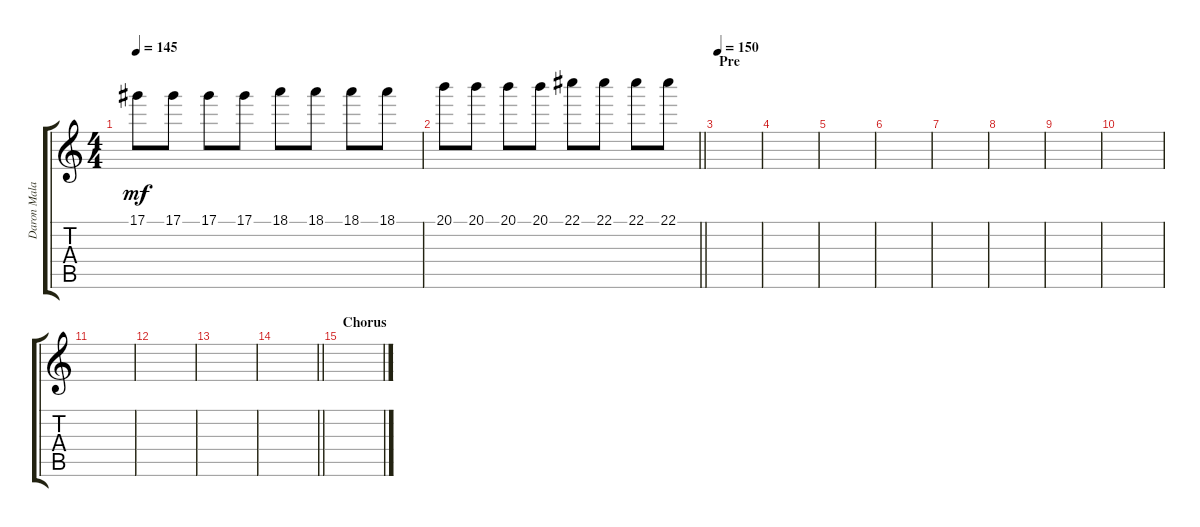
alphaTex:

\track ("Daron Malakian" "Daron Mala") {instrument electricguitarclean}
\staff {score tabs}
\tuning (Eb4 Bb3 Gb3 Db3 Ab2 Db2) {hide}
\ts (4 4)
\tempo 145
\clef g2
\ks c
17.1.8{dy mf} 17.1.8 17.1.8 17.1.8 18.1.8 18.1.8 18.1.8 18.1.8 |
\barLineRight lightlight
20.1.8 20.1.8 20.1.8 20.1.8 22.1.8 22.1.8 22.1.8 22.1.8 |
\section ("" "Pre")
\tempo 150
|
|
|
|
|
|
|
|
|
|
|
\barLineRight lightlight
|
\section ("" "Chorus")
